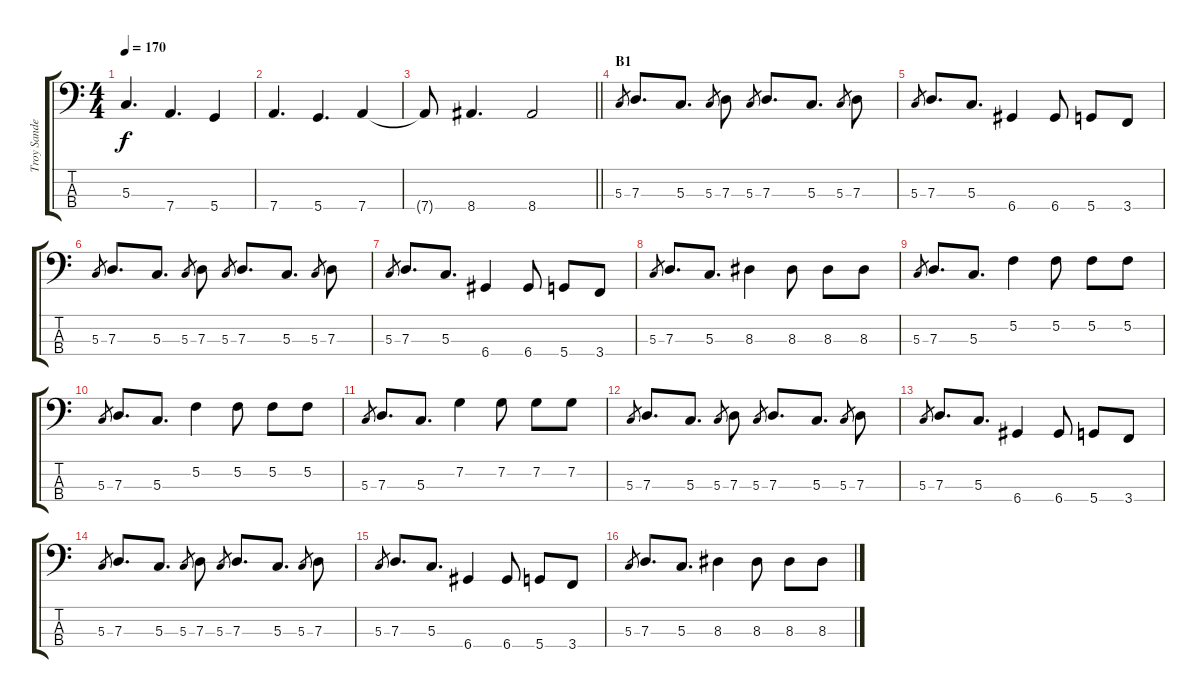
\track ("Troy Sanders" "Troy Sande") {instrument electricbassfinger}
\staff {score tabs}
\tuning (F2 C2 G1 D1) {hide}
\ts (4 4)
\tempo 170
\clef f4
\ks c
5.3.4{d dy f} 7.4.4{d} 5.4.4 |
7.4.4{d} 5.4.4{d} 7.4.4 |
\barLineRight lightlight
7.4{t}.8 8.4.4{d} 8.4.2 |
\section ("" "B1")
5.3.8{gr} 7.3.8{d} 5.3.8{d} 5.3.8{gr} 7.3.8 5.3.8{gr} 7.3.8{d} 5.3.8{d} 5.3.8{gr} 7.3.8 |
5.3.8{gr} 7.3.8{d} 5.3.8{d} 6.4.4 6.4.8 5.4.8 3.4.8 |
5.3.8{gr} 7.3.8{d} 5.3.8{d} 5.3.8{gr} 7.3.8 5.3.8{gr} 7.3.8{d} 5.3.8{d} 5.3.8{gr} 7.3.8 |
5.3.8{gr} 7.3.8{d} 5.3.8{d} 6.4.4 6.4.8 5.4.8 3.4.8 |
5.3.8{gr} 7.3.8{d} 5.3.8{d} 8.3.4 8.3.8 8.3.8 8.3.8 |
5.3.8{gr} 7.3.8{d} 5.3.8{d} 5.2.4 5.2.8 5.2.8 5.2.8 |
5.3.8{gr} 7.3.8{d} 5.3.8{d} 5.2.4 5.2.8 5.2.8 5.2.8 |
5.3.8{gr} 7.3.8{d} 5.3.8{d} 7.2.4 7.2.8 7.2.8 7.2.8 |
5.3.8{gr} 7.3.8{d} 5.3.8{d} 5.3.8{gr} 7.3.8 5.3.8{gr} 7.3.8{d} 5.3.8{d} 5.3.8{gr} 7.3.8 |
5.3.8{gr} 7.3.8{d} 5.3.8{d} 6.4.4 6.4.8 5.4.8 3.4.8 |
5.3.8{gr} 7.3.8{d} 5.3.8{d} 5.3.8{gr} 7.3.8 5.3.8{gr} 7.3.8{d} 5.3.8{d} 5.3.8{gr} 7.3.8 |
5.3.8{gr} 7.3.8{d} 5.3.8{d} 6.4.4 6.4.8 5.4.8 3.4.8 |
5.3.8{gr} 7.3.8{d} 5.3.8{d} 8.3.4 8.3.8 8.3.8 8.3.8
